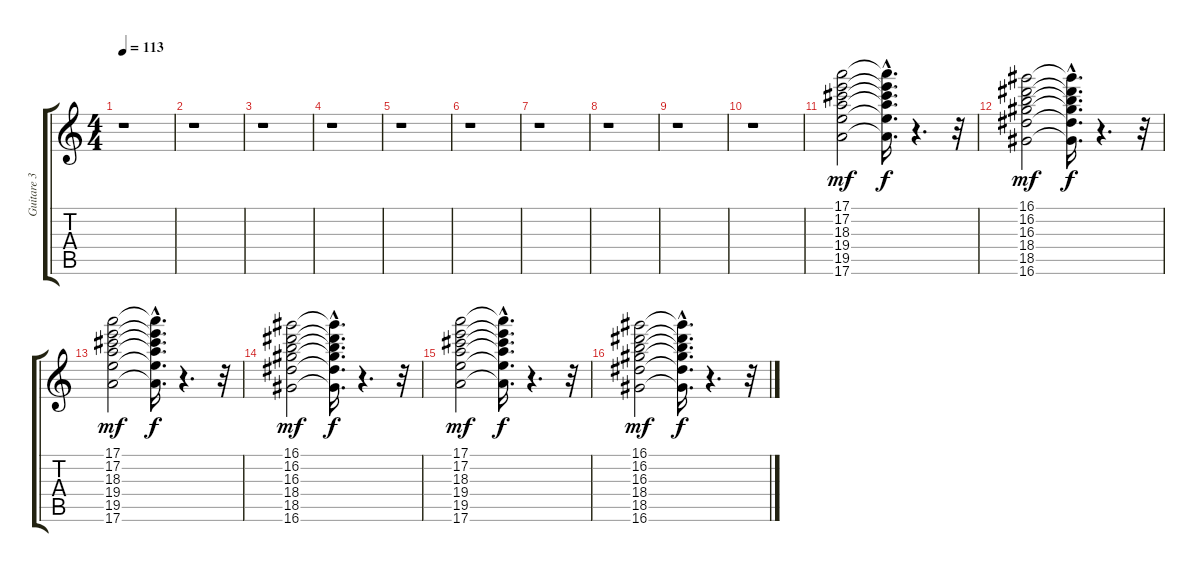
\track ("Guitare 3" "Guitare 3") {instrument electricguitarclean}
\staff {score tabs}
\tuning (E4 B3 G3 D3 A2 E2) {hide}
\ts (4 4)
\tempo 113
\clef g2
\ks c
r.1{dy f} |
r.1 |
r.1 |
r.1 |
r.1 |
r.1 |
r.1 |
r.1 |
r.1 |
r.1 |
(17.1 17.2 18.3 19.4 19.5 17.6).2{dy mf} (17.1{hac t} 17.2{hac t} 18.3{hac t} 19.4{hac t} 19.5{hac t} 17.6{hac t}).16{d dy f} r.4{d} r.32 |
(16.1 16.2 16.3 18.4 18.5 16.6).2{dy mf} (16.1{hac t} 16.2{hac t} 16.3{hac t} 18.4{hac t} 18.5{hac t} 16.6{hac t}).16{d dy f} r.4{d} r.32 |
(17.1 17.2 18.3 19.4 19.5 17.6).2{dy mf} (17.1{hac t} 17.2{hac t} 18.3{hac t} 19.4{hac t} 19.5{hac t} 17.6{hac t}).16{d dy f} r.4{d} r.32 |
(16.1 16.2 16.3 18.4 18.5 16.6).2{dy mf} (16.1{hac t} 16.2{hac t} 16.3{hac t} 18.4{hac t} 18.5{hac t} 16.6{hac t}).16{d dy f} r.4{d} r.32 |
(17.1 17.2 18.3 19.4 19.5 17.6).2{dy mf} (17.1{hac t} 17.2{hac t} 18.3{hac t} 19.4{hac t} 19.5{hac t} 17.6{hac t}).16{d dy f} r.4{d} r.32 |
(16.1 16.2 16.3 18.4 18.5 16.6).2{dy mf} (16.1{hac t} 16.2{hac t} 16.3{hac t} 18.4{hac t} 18.5{hac t} 16.6{hac t}).16{d dy f} r.4{d} r.32
